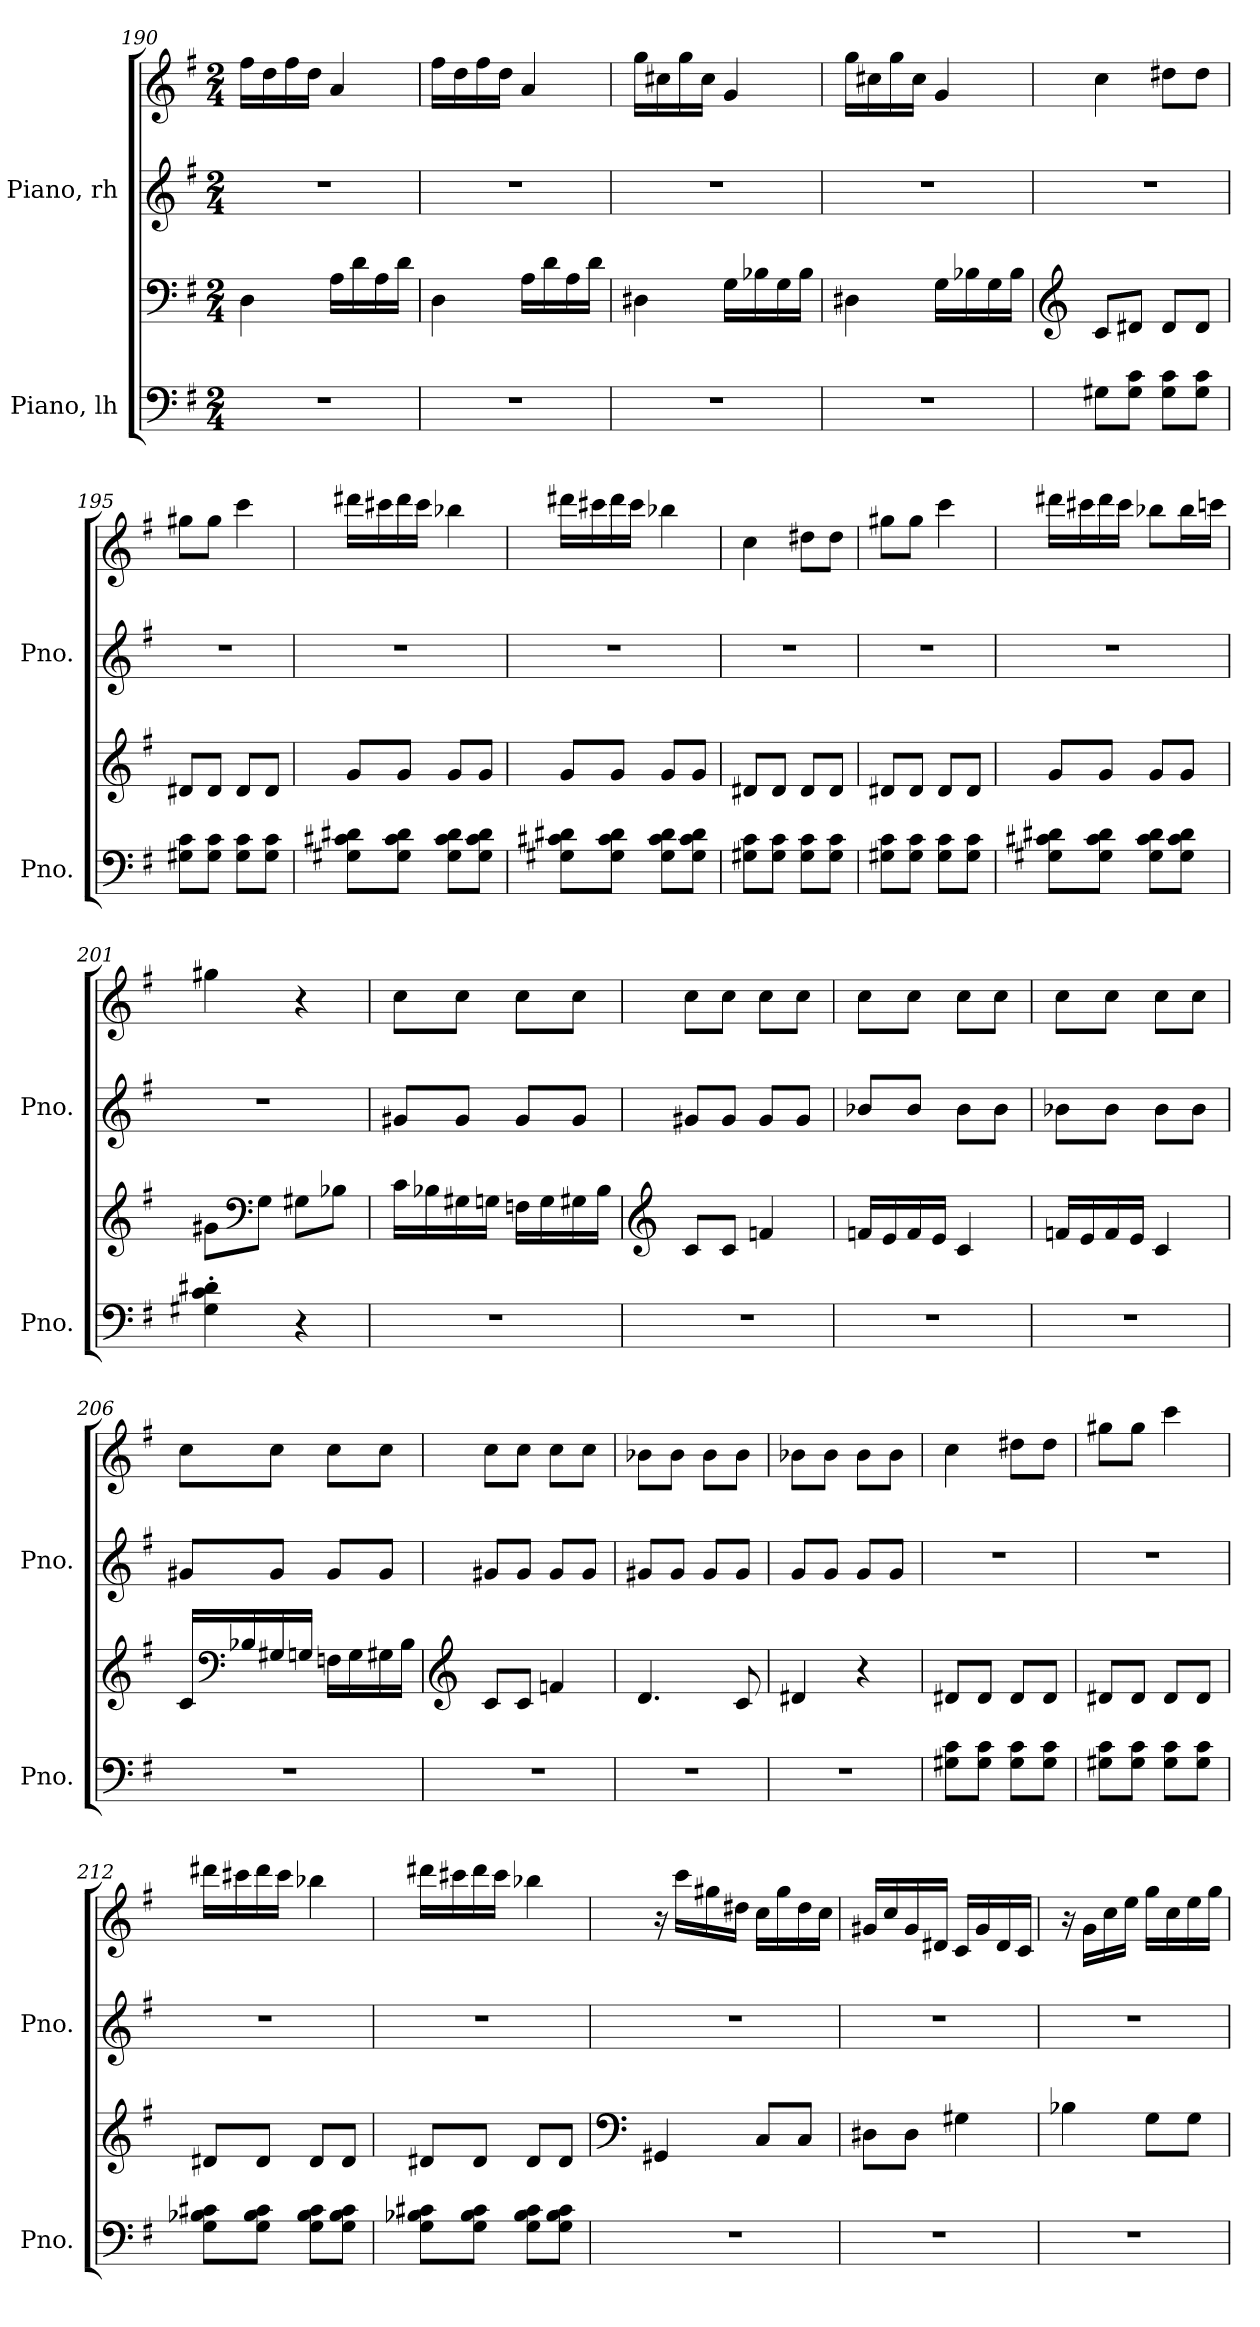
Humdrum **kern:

**kern	**kern	**kern	**kern
*part2	*part2	*part1	*part1
*staff4	*staff3	*staff2	*staff1
*I"Piano, lh	*	*I"Piano, rh	*
*I'Pno.	*	*I'Pno.	*
*clefF4	*clefF4	*clefG2	*clefG2
*k[f#]	*k[f#]	*k[f#]	*k[f#]
*M2/4	*M2/4	*M2/4	*M2/4
=190	=190	=190	=190
2r	4D\	2r	16ff#\LL
.	.	.	16dd\
.	.	.	16ff#\
.	.	.	16dd\JJ
.	16A\LL	.	4a/
.	16d\	.	.
.	16A\	.	.
.	16d\JJ	.	.
=191	=191	=191	=191
2r	4D\	2r	16ff#\LL
.	.	.	16dd\
.	.	.	16ff#\
.	.	.	16dd\JJ
.	16A\LL	.	4a/
.	16d\	.	.
.	16A\	.	.
.	16d\JJ	.	.
=192	=192	=192	=192
2r	4D#X\	2r	16gg\LL
.	.	.	16cc#X\
.	.	.	16gg\
.	.	.	16cc#\JJ
.	16G\LL	.	4g/
.	16B-X\	.	.
.	16G\	.	.
.	16B-\JJ	.	.
!!LO:LB:g=z
=193	=193	=193	=193
2r	4D#X\	2r	16gg\LL
.	.	.	16cc#X\
.	.	.	16gg\
.	.	.	16cc#\JJ
.	16G\LL	.	4g/
.	16B-X\	.	.
.	16G\	.	.
.	16B-\JJ	.	.
=194	=194	=194	=194
*	*clefG2	*	*
8G#X\L	8c/L	2r	4cc\
8G#\ 8c\J	8d#X/J	.	.
8G#\ 8c\L	8d#/L	.	8dd#X\L
8G#\ 8c\J	8d#/J	.	8dd#\J
=195	=195	=195	=195
8G#X\ 8c\L	8d#X/L	2r	8gg#X\L
8G#\ 8c\J	8d#/J	.	8gg#\J
8G#\ 8c\L	8d#/L	.	4ccc\
8G#\ 8c\J	8d#/J	.	.
=196	=196	=196	=196
8G#X\ 8c#X\ 8d#X\L	8g/L	2r	16ddd#X\LL
.	.	.	16ccc#X\
8G#\ 8c#\ 8d#\J	8g/J	.	16ddd#\
.	.	.	16ccc#\JJ
8G#\ 8c#\ 8d#\L	8g/L	.	4bb-X\
8G#\ 8c#\ 8d#\J	8g/J	.	.
!!LO:PB:g=z
=197	=197	=197	=197
8G#X\ 8c#X\ 8d#X\L	8g/L	2r	16ddd#X\LL
.	.	.	16ccc#X\
8G#\ 8c#\ 8d#\J	8g/J	.	16ddd#\
.	.	.	16ccc#\JJ
8G#\ 8c#\ 8d#\L	8g/L	.	4bb-X\
8G#\ 8c#\ 8d#\J	8g/J	.	.
=198	=198	=198	=198
8G#X\ 8c\L	8d#X/L	2r	4cc\
8G#\ 8c\J	8d#/J	.	.
8G#\ 8c\L	8d#/L	.	8dd#X\L
8G#\ 8c\J	8d#/J	.	8dd#\J
=199	=199	=199	=199
8G#X\ 8c\L	8d#X/L	2r	8gg#X\L
8G#\ 8c\J	8d#/J	.	8gg#\J
8G#\ 8c\L	8d#/L	.	4ccc\
8G#\ 8c\J	8d#/J	.	.
=200	=200	=200	=200
8G#X\ 8c#X\ 8d#X\L	8g/L	2r	16ddd#X\LL
.	.	.	16ccc#X\
8G#\ 8c#\ 8d#\J	8g/J	.	16ddd#\
.	.	.	16ccc#\JJ
8G#\ 8c#\ 8d#\L	8g/L	.	8bb-X\L
8G#\ 8c#\ 8d#\J	8g/J	.	16bb-\L
.	.	.	16cccn\JJ
!!LO:LB:g=z
=201	=201	=201	=201
4G#X\' 4c\' 4d#X\'	8g#X\L	2r	4gg#X\
*	*clefF4	*	*
.	8G\J	.	.
4r	8G#X\L	.	4r
.	8B-X\J	.	.
=202	=202	=202	=202
2r	16c\LL	8g#X/L	8cc\L
.	16B-X\	.	.
.	16G#X\	8g#/J	8cc\J
.	16Gn\JJ	.	.
.	16Fn\LL	8g#/L	8cc\L
.	16G\	.	.
.	16G#X\	8g#/J	8cc\J
.	16B-\JJ	.	.
=203	=203	=203	=203
*	*clefG2	*	*
2r	8c/L	8g#X/L	8cc\L
.	8c/J	8g#/J	8cc\J
.	4fn/	8g#/L	8cc\L
.	.	8g#/J	8cc\J
=204	=204	=204	=204
2r	16fn/LL	8b-X/L	8cc\L
.	16e/	.	.
.	16f/	8b-/J	8cc\J
.	16e/JJ	.	.
.	4c/	8b-\L	8cc\L
.	.	8b-\J	8cc\J
!!LO:LB:g=z
=205	=205	=205	=205
2r	16fn/LL	8b-X\L	8cc\L
.	16e/	.	.
.	16f/	8b-\J	8cc\J
.	16e/JJ	.	.
.	4c/	8b-\L	8cc\L
.	.	8b-\J	8cc\J
=206	=206	=206	=206
2r	16c/LL	8g#X/L	8cc\L
*	*clefF4	*	*
.	16B-X/	.	.
.	16G#X/	8g#/J	8cc\J
.	16Gn/JJ	.	.
.	16Fn\LL	8g#/L	8cc\L
.	16G\	.	.
.	16G#X\	8g#/J	8cc\J
.	16B-\JJ	.	.
=207	=207	=207	=207
*	*clefG2	*	*
2r	8c/L	8g#X/L	8cc\L
.	8c/J	8g#/J	8cc\J
.	4fn/	8g#/L	8cc\L
.	.	8g#/J	8cc\J
=208	=208	=208	=208
2r	4.d/	8g#X/L	8b-X\L
.	.	8g#/J	8b-\J
.	.	8g#/L	8b-\L
.	8c/	8g#/J	8b-\J
=209	=209	=209	=209
2r	4d#X/	8g/L	8b-X\L
.	.	8g/J	8b-\J
.	4r	8g/L	8b-\L
.	.	8g/J	8b-\J
!!LO:PB:g=z
=210	=210	=210	=210
8G#X\ 8c\L	8d#X/L	2r	4cc\
8G#\ 8c\J	8d#/J	.	.
8G#\ 8c\L	8d#/L	.	8dd#X\L
8G#\ 8c\J	8d#/J	.	8dd#\J
=211	=211	=211	=211
8G#X\ 8c\L	8d#X/L	2r	8gg#X\L
8G#\ 8c\J	8d#/J	.	8gg#\J
8G#\ 8c\L	8d#/L	.	4ccc\
8G#\ 8c\J	8d#/J	.	.
=212	=212	=212	=212
8G\ 8B-X\ 8c#X\L	8d#X/L	2r	16ddd#X\LL
.	.	.	16ccc#X\
8G\ 8B-\ 8c#\J	8d#/J	.	16ddd#\
.	.	.	16ccc#\JJ
8G\ 8B-\ 8c#\L	8d#/L	.	4bb-X\
8G\ 8B-\ 8c#\J	8d#/J	.	.
=213	=213	=213	=213
8G\ 8B-X\ 8c#X\L	8d#X/L	2r	16ddd#X\LL
.	.	.	16ccc#X\
8G\ 8B-\ 8c#\J	8d#/J	.	16ddd#\
.	.	.	16ccc#\JJ
8G\ 8B-\ 8c#\L	8d#/L	.	4bb-X\
8G\ 8B-\ 8c#\J	8d#/J	.	.
!!LO:LB:g=z
=214	=214	=214	=214
*	*clefF4	*	*
2r	4GG#X/	2r	16r
.	.	.	16ccc\LL
.	.	.	16gg#X\
.	.	.	16dd#X\JJ
.	8C/L	.	16cc\LL
.	.	.	16gg#\
.	8C/J	.	16dd#\
.	.	.	16cc\JJ
=215	=215	=215	=215
2r	8D#X\L	2r	16g#X/LL
.	.	.	16cc/
.	8D#\J	.	16g#/
.	.	.	16d#X/JJ
.	4G#X\	.	16c/LL
.	.	.	16g#/
.	.	.	16d#/
.	.	.	16c/JJ
=216	=216	=216	=216
2r	4B-X\	2r	16r
.	.	.	16g\LL
.	.	.	16cc\
.	.	.	16ee\JJ
.	8G\L	.	16gg\LL
.	.	.	16cc\
.	8G\J	.	16ee\
.	.	.	16gg\JJ
=	=	=	=
*-	*-	*-	*-
